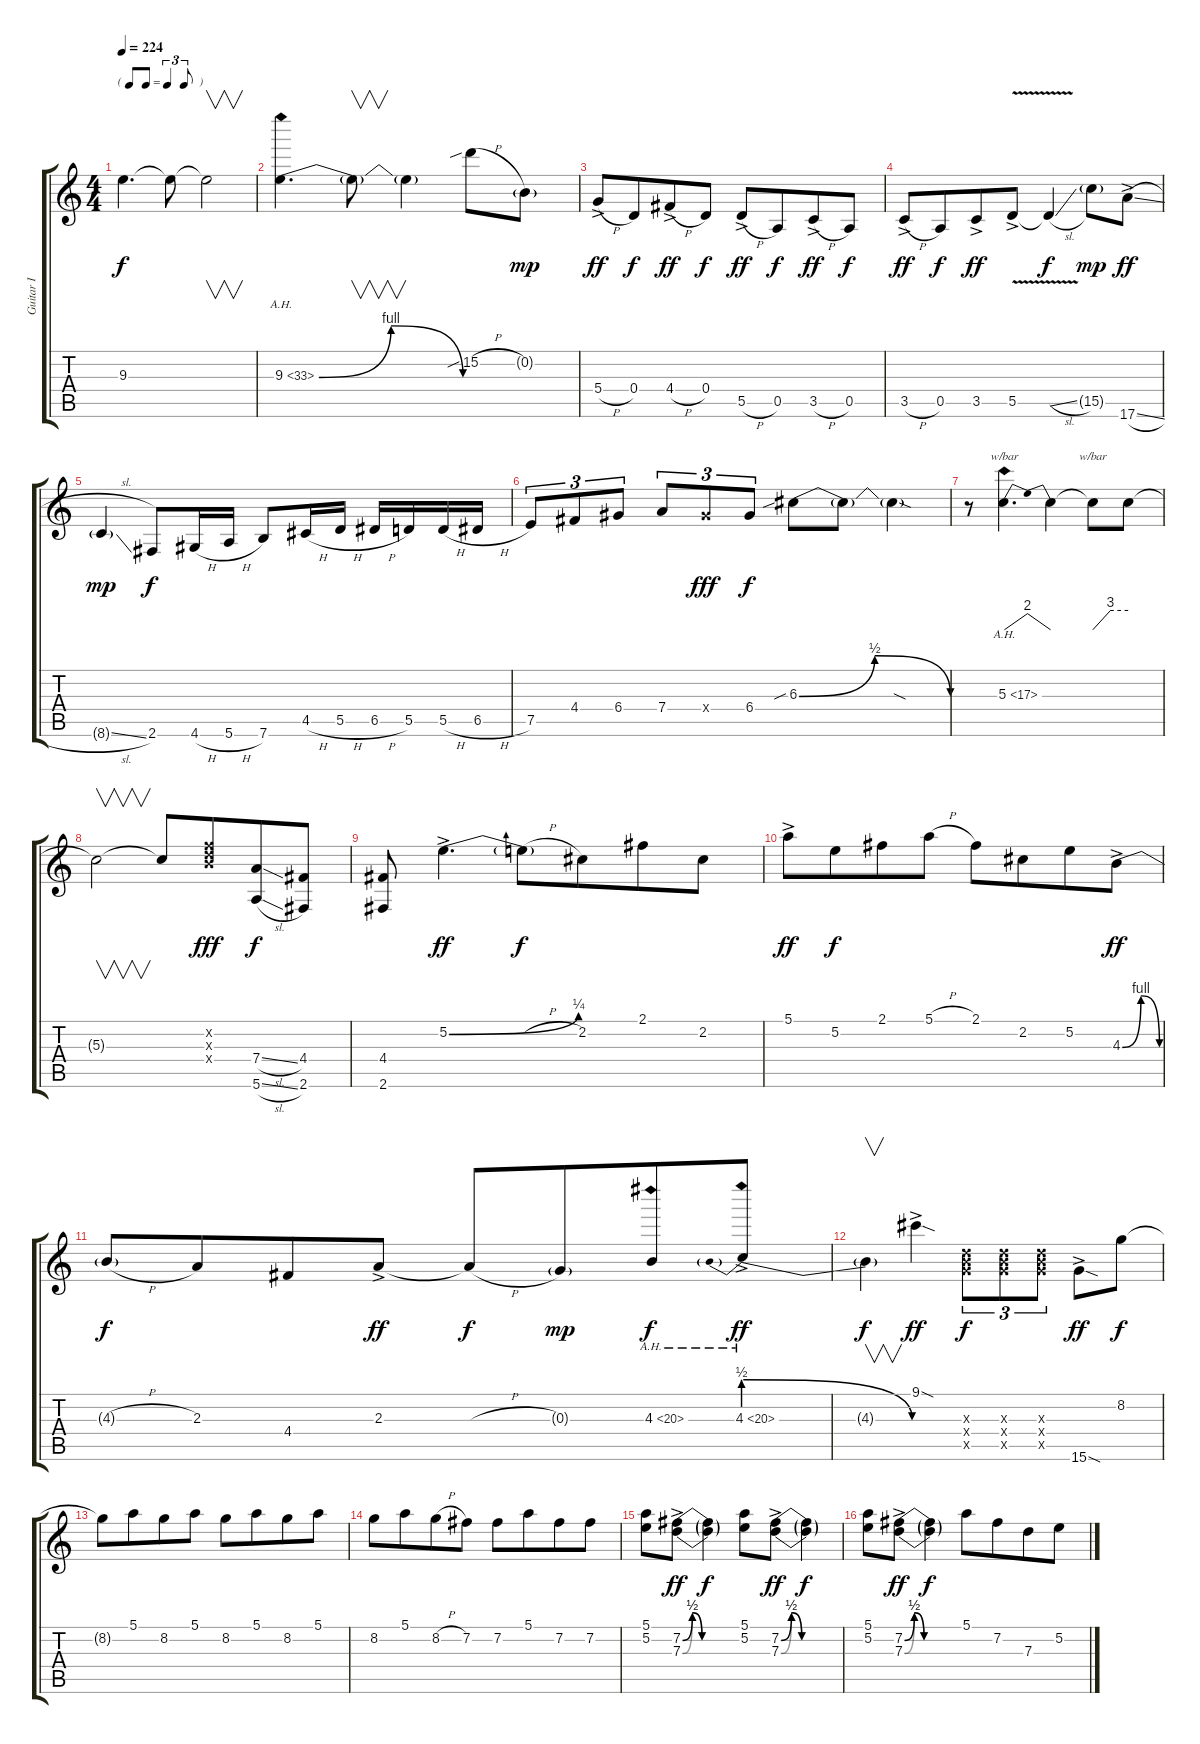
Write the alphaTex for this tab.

\track ("Guitar I" "Guitar I") {instrument distortionguitar}
\staff {score tabs}
\tuning (E4 B3 G3 D3 A2 E2) {hide}
\ts (4 4)
\tf triplet8th
\tempo 224
\clef g2
\ks c
9.3{t}.4{d dy f} 9.3{t}.8 9.3{t}.2{v} |
9.3{be (bendrelease 0 0 15 4 45 4 60 0) ah 24}.4{d} 9.3{t}.8{v} 9.3{t}.4 15.2{sib h}.8 0.2{g}.8{dy mp} |
5.4{h ac}.8{dy ff} 0.4.8{dy f beam merge} 4.4{h ac}.8{dy ff} 0.4.8{dy f} 5.5{h ac}.8{dy ff} 0.5.8{dy f beam merge} 3.5{h ac}.8{dy ff} 0.5.8{dy f} |
3.5{h ac}.8{dy ff} 0.5.8{dy f beam merge} 3.5{ac}.8{dy ff} 5.5{v ac}.8 5.5{sl t}.4{dy f} 15.5{g}.8{dy mp} 17.6{sl ac}.8{dy ff} |
8.6{sl g}.4{dy mp} 2.6.8{dy f} 4.6{h}.16 5.6{h}.16 7.6.8 4.5{h}.16 5.5{h}.16 6.5{h}.16 5.5.16 5.5{h}.16 6.5{h}.16 |
7.5.8{tu (3 2)} 4.4.8{tu (3 2)} 6.4.8{tu (3 2)} 7.4.8{tu (3 2)} 6.4{x}.8{tu (3 2) dy fff} 6.4.8{tu (3 2) dy f} 6.3{be (bendrelease 0 0 30 2 30 2 60 0) sib}.8 6.3{t}.8 6.3{sod t}.4 |
r.8 5.3{ah 12}.4{d tbe (dip default 0 0 37 8 60 0)} 5.3{t}.4 5.3{t}.8{tbe (custom default 0 0 30 12 60 12)} 5.3{t}.8 |
5.3{t}.2{v} 5.3{t}.8 (6.2{x} 7.3{x} 9.4{x}).8{dy fff beam merge} (7.4{sl} 5.6{sl}).8{dy f} (4.4 2.6).8 |
(4.4 2.6).8 5.2{be (bend 0 0 60 1) ac}.4{d dy ff} 5.2{h t}.8{dy f} 2.2.8{beam merge} 2.1.8 2.2.8 |
5.1{ac}.8{dy ff} 5.2.8{dy f beam merge} 2.1.8 5.1{h}.8 2.1.8 2.2.8{beam merge} 5.2.8 4.3{be (bendrelease 0 0 30 4 30 4 60 0) ac}.8{dy ff} |
4.3{h t}.8{dy f} 2.3.8{beam merge} 4.4.8 2.3{ac}.8{dy ff} 2.3{h t}.8{dy f} 0.3{g}.8{dy mp beam merge} 4.3{ah 16}.8{dy f} 4.3{be (prebendrelease 0 2 60 0) ah 16 ac}.8{dy ff} |
4.3{t}.4{v dy f} 9.1{sod ac}.4{dy ff} (7.3{x} 9.4{x} 10.5{x}).8{tu (3 2) dy f} (7.3{x} 9.4{x} 10.5{x}).8{tu (3 2)} (7.3{x} 9.4{x} 10.5{x}).8{tu (3 2)} 15.6{sod ac}.8{dy ff} 8.2.8{dy f} |
8.2{t}.8 5.1.8{beam merge} 8.2.8 5.1.8 8.2.8 5.1.8{beam merge} 8.2.8 5.1.8 |
8.2.8 5.1.8{beam merge} 8.2{h}.8 7.2.8 7.2.8 5.1.8{beam merge} 7.2.8 7.2.8 |
(5.1 5.2).8 (7.2{be (custom 0 0 10 2 20 0 60 0) ac} 7.3{be (custom 0 0 10 2 20 0 60 0) ac}).8{dy ff} (7.2{t} 7.3{t}).4{dy f} (5.1 5.2).8 (7.2{be (custom 0 0 10 2 20 0 60 0) ac} 7.3{be (custom 0 0 10 2 20 0 60 0) ac}).8{dy ff} (7.2{t} 7.3{t}).4{dy f} |
(5.1 5.2).8 (7.2{be (custom 0 0 10 2 20 0 60 0) ac} 7.3{be (custom 0 0 10 2 20 0 60 0) ac}).8{dy ff} (7.2{t} 7.3{t}).4{dy f} 5.1.8 7.2.8{beam merge} 7.3.8 5.2.8
